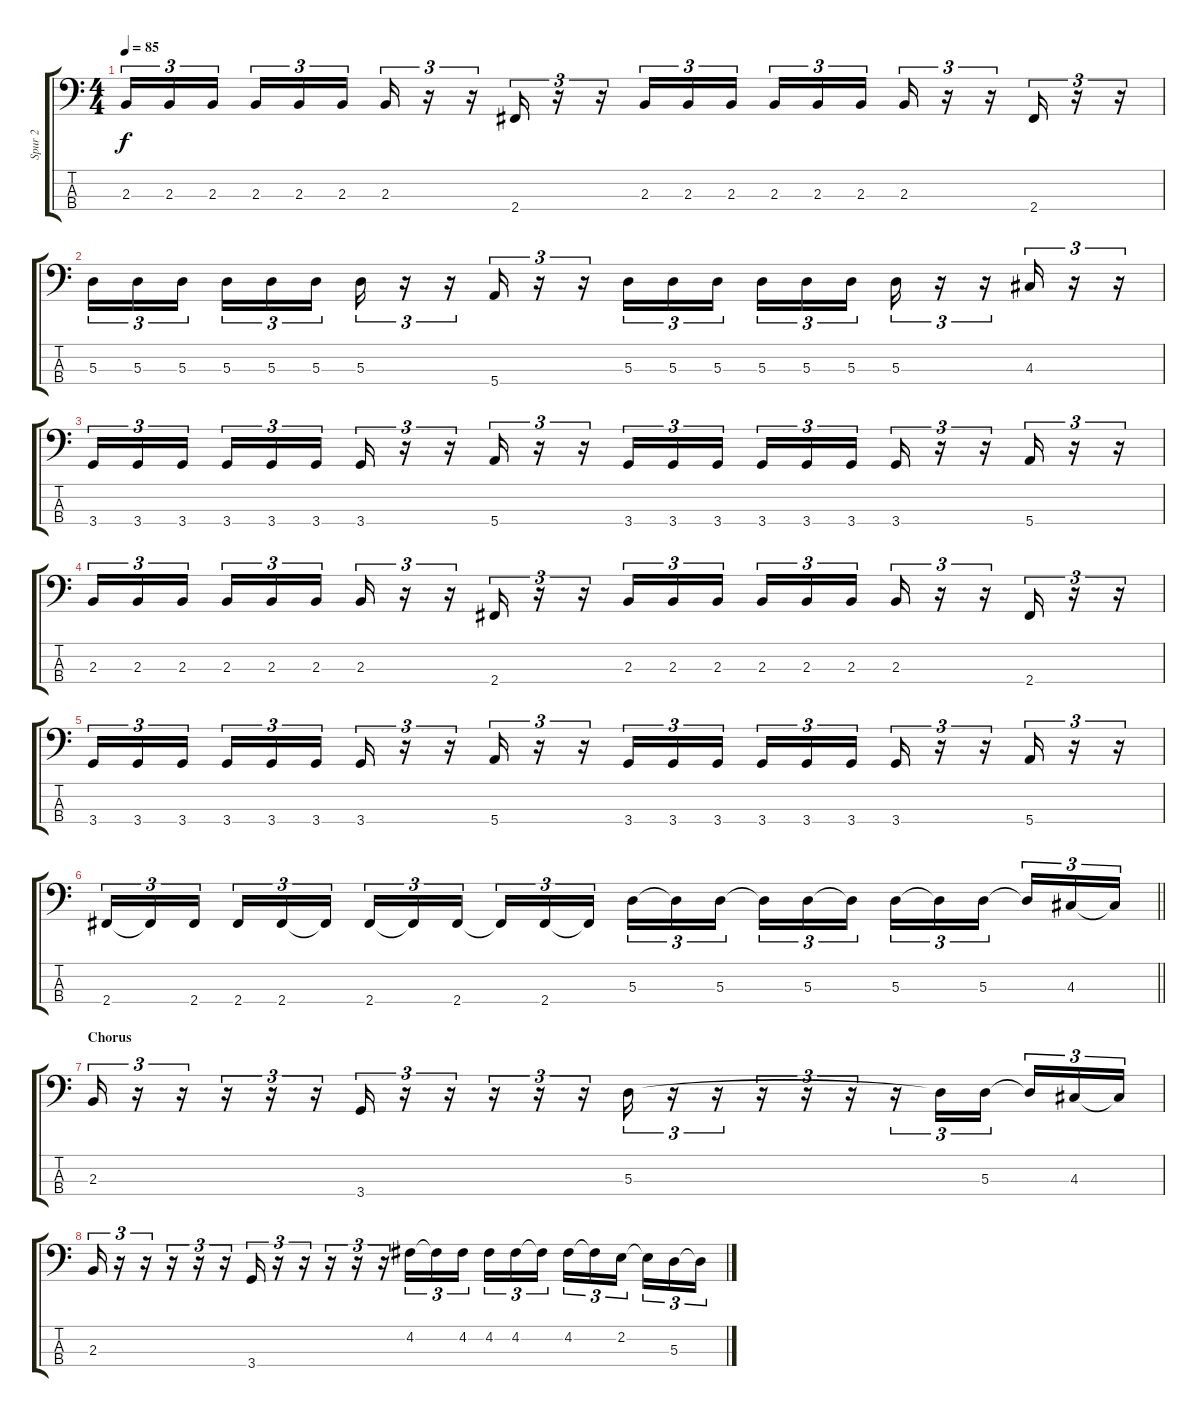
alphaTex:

\track ("Spur 2" "Spur 2") {instrument electricbassfinger}
\staff {score tabs}
\tuning (G2 D2 A1 E1) {hide}
\ts (4 4)
\tempo 85
\clef f4
\ks c
2.3.16{tu (3 2) dy f} 2.3.16{tu (3 2)} 2.3.16{tu (3 2)} 2.3.16{tu (3 2)} 2.3.16{tu (3 2)} 2.3.16{tu (3 2)} 2.3.16{tu (3 2)} r.16{tu (3 2)} r.16{tu (3 2)} 2.4.16{tu (3 2)} r.16{tu (3 2)} r.16{tu (3 2)} 2.3.16{tu (3 2)} 2.3.16{tu (3 2)} 2.3.16{tu (3 2)} 2.3.16{tu (3 2)} 2.3.16{tu (3 2)} 2.3.16{tu (3 2)} 2.3.16{tu (3 2)} r.16{tu (3 2)} r.16{tu (3 2)} 2.4.16{tu (3 2)} r.16{tu (3 2)} r.16{tu (3 2)} |
5.3.16{tu (3 2)} 5.3.16{tu (3 2)} 5.3.16{tu (3 2)} 5.3.16{tu (3 2)} 5.3.16{tu (3 2)} 5.3.16{tu (3 2)} 5.3.16{tu (3 2)} r.16{tu (3 2)} r.16{tu (3 2)} 5.4.16{tu (3 2)} r.16{tu (3 2)} r.16{tu (3 2)} 5.3.16{tu (3 2)} 5.3.16{tu (3 2)} 5.3.16{tu (3 2)} 5.3.16{tu (3 2)} 5.3.16{tu (3 2)} 5.3.16{tu (3 2)} 5.3.16{tu (3 2)} r.16{tu (3 2)} r.16{tu (3 2)} 4.3.16{tu (3 2)} r.16{tu (3 2)} r.16{tu (3 2)} |
3.4.16{tu (3 2)} 3.4.16{tu (3 2)} 3.4.16{tu (3 2)} 3.4.16{tu (3 2)} 3.4.16{tu (3 2)} 3.4.16{tu (3 2)} 3.4.16{tu (3 2)} r.16{tu (3 2)} r.16{tu (3 2)} 5.4.16{tu (3 2)} r.16{tu (3 2)} r.16{tu (3 2)} 3.4.16{tu (3 2)} 3.4.16{tu (3 2)} 3.4.16{tu (3 2)} 3.4.16{tu (3 2)} 3.4.16{tu (3 2)} 3.4.16{tu (3 2)} 3.4.16{tu (3 2)} r.16{tu (3 2)} r.16{tu (3 2)} 5.4.16{tu (3 2)} r.16{tu (3 2)} r.16{tu (3 2)} |
2.3.16{tu (3 2)} 2.3.16{tu (3 2)} 2.3.16{tu (3 2)} 2.3.16{tu (3 2)} 2.3.16{tu (3 2)} 2.3.16{tu (3 2)} 2.3.16{tu (3 2)} r.16{tu (3 2)} r.16{tu (3 2)} 2.4.16{tu (3 2)} r.16{tu (3 2)} r.16{tu (3 2)} 2.3.16{tu (3 2)} 2.3.16{tu (3 2)} 2.3.16{tu (3 2)} 2.3.16{tu (3 2)} 2.3.16{tu (3 2)} 2.3.16{tu (3 2)} 2.3.16{tu (3 2)} r.16{tu (3 2)} r.16{tu (3 2)} 2.4.16{tu (3 2)} r.16{tu (3 2)} r.16{tu (3 2)} |
3.4.16{tu (3 2)} 3.4.16{tu (3 2)} 3.4.16{tu (3 2)} 3.4.16{tu (3 2)} 3.4.16{tu (3 2)} 3.4.16{tu (3 2)} 3.4.16{tu (3 2)} r.16{tu (3 2)} r.16{tu (3 2)} 5.4.16{tu (3 2)} r.16{tu (3 2)} r.16{tu (3 2)} 3.4.16{tu (3 2)} 3.4.16{tu (3 2)} 3.4.16{tu (3 2)} 3.4.16{tu (3 2)} 3.4.16{tu (3 2)} 3.4.16{tu (3 2)} 3.4.16{tu (3 2)} r.16{tu (3 2)} r.16{tu (3 2)} 5.4.16{tu (3 2)} r.16{tu (3 2)} r.16{tu (3 2)} |
\barLineRight lightlight
2.4.16{tu (3 2)} 2.4{t}.16{tu (3 2)} 2.4.16{tu (3 2)} 2.4.16{tu (3 2)} 2.4.16{tu (3 2)} 2.4{t}.16{tu (3 2)} 2.4.16{tu (3 2)} 2.4{t}.16{tu (3 2)} 2.4.16{tu (3 2)} 2.4{t}.16{tu (3 2)} 2.4.16{tu (3 2)} 2.4{t}.16{tu (3 2)} 5.3.16{tu (3 2)} 5.3{t}.16{tu (3 2)} 5.3.16{tu (3 2)} 5.3{t}.16{tu (3 2)} 5.3.16{tu (3 2)} 5.3{t}.16{tu (3 2)} 5.3.16{tu (3 2)} 5.3{t}.16{tu (3 2)} 5.3.16{tu (3 2)} 5.3{t}.16{tu (3 2)} 4.3.16{tu (3 2)} 4.3{t}.16{tu (3 2)} |
\section ("" "Chorus")
2.3.16{tu (3 2)} r.16{tu (3 2)} r.16{tu (3 2)} r.16{tu (3 2)} r.16{tu (3 2)} r.16{tu (3 2)} 3.4.16{tu (3 2)} r.16{tu (3 2)} r.16{tu (3 2)} r.16{tu (3 2)} r.16{tu (3 2)} r.16{tu (3 2)} 5.3.16{tu (3 2)} r.16{tu (3 2)} r.16{tu (3 2)} r.16{tu (3 2)} r.16{tu (3 2)} r.16{tu (3 2)} r.16{tu (3 2)} 5.3{t}.16{tu (3 2)} 5.3.16{tu (3 2)} 5.3{t}.16{tu (3 2)} 4.3.16{tu (3 2)} 4.3{t}.16{tu (3 2)} |
2.3.16{tu (3 2)} r.16{tu (3 2)} r.16{tu (3 2)} r.16{tu (3 2)} r.16{tu (3 2)} r.16{tu (3 2)} 3.4.16{tu (3 2)} r.16{tu (3 2)} r.16{tu (3 2)} r.16{tu (3 2)} r.16{tu (3 2)} r.16{tu (3 2)} 4.2.16{tu (3 2)} 4.2{t}.16{tu (3 2)} 4.2.16{tu (3 2)} 4.2.16{tu (3 2)} 4.2.16{tu (3 2)} 4.2{t}.16{tu (3 2)} 4.2.16{tu (3 2)} 4.2{t}.16{tu (3 2)} 2.2.16{tu (3 2)} 2.2{t}.16{tu (3 2)} 5.3.16{tu (3 2)} 5.3{t}.16{tu (3 2)}
